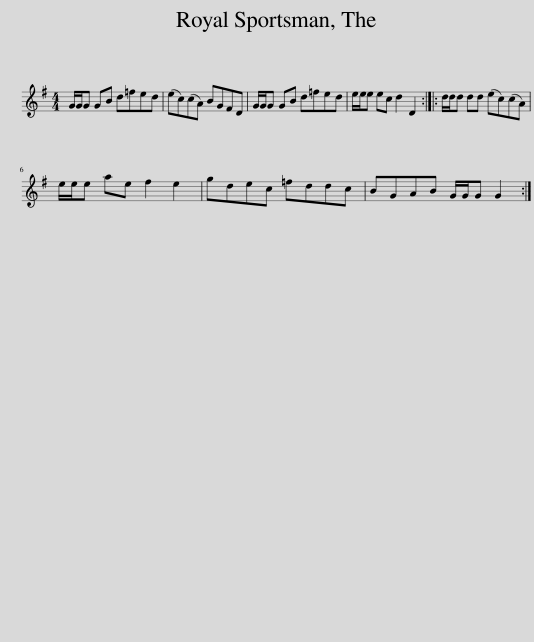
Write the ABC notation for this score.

X:1
L:1/8
M:4/4
I:linebreak $
K:G
V:1 treble
V:1
 G/G/G GB d=fed | (ec)(cA) BGFD | G/G/G GB d=fed | e/e/e ec d2 D2 :: d/d/d dd (ec)(cA) |$ %5
 e/e/e ae f2 e2 | gdec =fddc | BGAB G/G/G G2 :| %8
